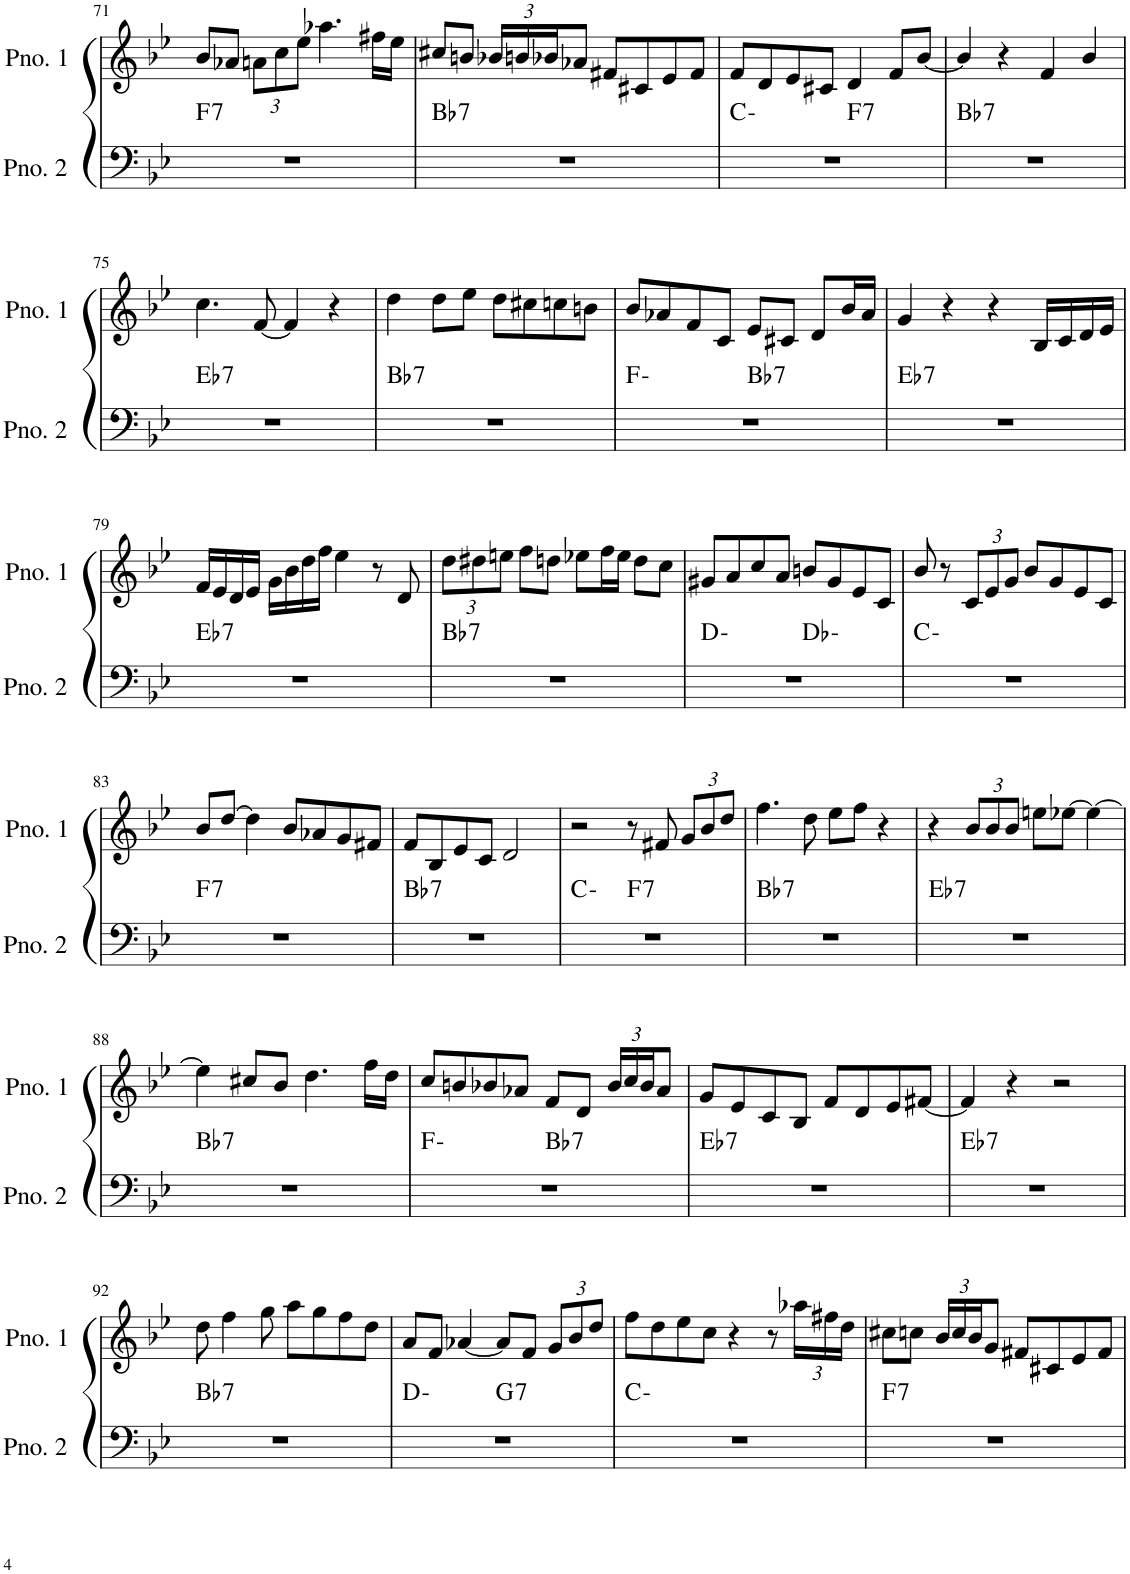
**kern	**harte	**kern
*part2	*part2	*part1
*staff2	*	*staff1
*I"ピアノ 2	*	*I"ピアノ 1
!!LO:PB:g=z
*clefF4	*	*clefG2
*k[b-e-]	*	*k[b-e-]
*M4/4	*	*M4/4
=71	=71	=71
!	!LO:H:kt=7	!
1r	F:7	8b-/L
.	.	8a-X/J
*	*	*Xbrackettup
.	.	12an\L
.	.	12cc\
.	.	12ee-\J
.	.	4.aa-X\
.	.	16ff#X\LL
.	.	16ee-\JJ
=72	=72	=72
!	!LO:H:kt=7	!
1r	Bb:7	8cc#X/L
.	.	8bn/J
.	.	24b-X/LL
.	.	24bn/
.	.	24b-X/J
.	.	8a-X/J
.	.	8f#X/L
.	.	8c#X/
.	.	8e-/
.	.	8f#/J
=73	=73	=73
*^	*	*
1r	2ryy	C:min	8f/L
.	.	.	8d/
.	.	.	8e-/
.	.	.	8c#X/J
!	!	!LO:H:kt=7	!
.	2ryy	F:7	4d/
.	.	.	8f/L
.	.	.	[8b-/J
=74	=74	=74	=74
!	!	!LO:H:kt=7	!
*v	*v	*	*
1r	Bb:7	4b-/]
.	.	4r
.	.	4f/
.	.	4b-/
!!LO:LB:g=z
=75	=75	=75
!	!LO:H:kt=7	!
1r	Eb:7	4.cc\
.	.	[8f/
.	.	4f/]
.	.	4r
=76	=76	=76
!	!LO:H:kt=7	!
1r	Bb:7	4dd\
.	.	8dd\L
.	.	8ee-\J
.	.	8dd\L
.	.	8cc#X\
.	.	8ccn\
.	.	8bn\J
=77	=77	=77
*^	*	*
1r	2ryy	F:min	8b-/L
.	.	.	8a-X/
.	.	.	8f/
.	.	.	8c/J
!	!	!LO:H:kt=7	!
.	2ryy	Bb:7	8e-/L
.	.	.	8c#X/J
.	.	.	8d/L
.	.	.	16b-/L
.	.	.	16a-/JJ
=78	=78	=78	=78
!	!	!LO:H:kt=7	!
*v	*v	*	*
1r	Eb:7	4g/
.	.	4r
.	.	4r
.	.	16B-/LL
.	.	16c/
.	.	16d/
.	.	16e-/JJ
!!LO:LB:g=z
=79	=79	=79
!	!LO:H:kt=7	!
1r	Eb:7	16f/LL
.	.	16e-/
.	.	16d/
.	.	16e-/JJ
.	.	16g\LL
.	.	16b-\
.	.	16dd\
.	.	16ff\JJ
.	.	4ee-\
.	.	8r
.	.	8d/
=80	=80	=80
!	!LO:H:kt=7	!
1r	Bb:7	12dd\L
.	.	12dd#X\
.	.	12een\J
.	.	8ff\L
.	.	8ddn\J
.	.	8ee-X\L
.	.	16ff\L
.	.	16ee-\JJ
.	.	8dd\L
.	.	8cc\J
=81	=81	=81
*^	*	*
1r	2ryy	D:min	8g#X/L
.	.	.	8a/
.	.	.	8cc/
.	.	.	8a/J
.	2ryy	Db:min	8bn/L
.	.	.	8g#/
.	.	.	8e-/
.	.	.	8c/J
*v	*v	*	*
=82	=82	=82
1r	C:min	8b-/
.	.	8r
.	.	12c/L
.	.	12e-/
.	.	12g/J
.	.	8b-/L
.	.	8g/
.	.	8e-/
.	.	8c/J
!!LO:LB:g=z
=83	=83	=83
!	!LO:H:kt=7	!
1r	F:7	8b-/L
.	.	[8dd/J
.	.	4dd\]
.	.	8b-/L
.	.	8a-X/
.	.	8g/
.	.	8f#X/J
=84	=84	=84
!	!LO:H:kt=7	!
1r	Bb:7	8f/L
.	.	8B-/
.	.	8e-/
.	.	8c/J
.	.	2d/
=85	=85	=85
*^	*	*
1r	2ryy	C:min	2r
!	!	!LO:H:kt=7	!
.	2ryy	F:7	8r
.	.	.	8f#X/
.	.	.	12g/L
.	.	.	12b-/
.	.	.	12dd/J
=86	=86	=86	=86
!	!	!LO:H:kt=7	!
*v	*v	*	*
1r	Bb:7	4.ff\
.	.	8dd\
.	.	8ee-\L
.	.	8ff\J
.	.	4r
=87	=87	=87
!	!LO:H:kt=7	!
1r	Eb:7	4r
.	.	12b-/L
.	.	12b-/
.	.	12b-/J
.	.	8een\L
.	.	[8ee-X\J
.	.	4ee-\_
!!LO:LB:g=z
=88	=88	=88
!	!LO:H:kt=7	!
1r	Bb:7	4ee-\]
.	.	8cc#X/L
.	.	8b-/J
.	.	4.dd\
.	.	16ff\LL
.	.	16dd\JJ
=89	=89	=89
*^	*	*
1r	2ryy	F:min	8cc/L
.	.	.	8bn/
.	.	.	8b-X/
.	.	.	8a-X/J
!	!	!LO:H:kt=7	!
.	2ryy	Bb:7	8f/L
.	.	.	8d/J
.	.	.	24b-/LL
.	.	.	24cc/
.	.	.	24b-/J
.	.	.	8a-/J
=90	=90	=90	=90
!	!	!LO:H:kt=7	!
*v	*v	*	*
1r	Eb:7	8g/L
.	.	8e-/
.	.	8c/
.	.	8B-/J
.	.	8f/L
.	.	8d/
.	.	8e-/
.	.	[8f#X/J
=91	=91	=91
!	!LO:H:kt=7	!
1r	Eb:7	4f#/]
.	.	4r
.	.	2r
!!LO:LB:g=z
=92	=92	=92
!	!LO:H:kt=7	!
1r	Bb:7	8dd\
.	.	4ff\
.	.	8gg\
.	.	8aa\L
.	.	8gg\
.	.	8ff\
.	.	8dd\J
=93	=93	=93
*^	*	*
1r	2ryy	D:min	8a/L
.	.	.	8f/J
.	.	.	[4a-X/
!	!	!LO:H:kt=7	!
.	2ryy	G:7	8a-/L]
.	.	.	8f/J
.	.	.	12g/L
.	.	.	12b-/
.	.	.	12dd/J
*v	*v	*	*
=94	=94	=94
1r	C:min	8ff\L
.	.	8dd\
.	.	8ee-\
.	.	8cc\J
.	.	4r
.	.	8r
.	.	24aa-X\LL
.	.	24ff#X\
.	.	24dd\JJ
=95	=95	=95
!	!LO:H:kt=7	!
1r	F:7	8cc#X\L
.	.	8ccn\J
.	.	24b-/LL
.	.	24cc/
.	.	24b-/J
.	.	8g/J
.	.	8f#X/L
.	.	8c#X/
.	.	8e-/
.	.	8f#/J
=	=	=
*-	*-	*-
